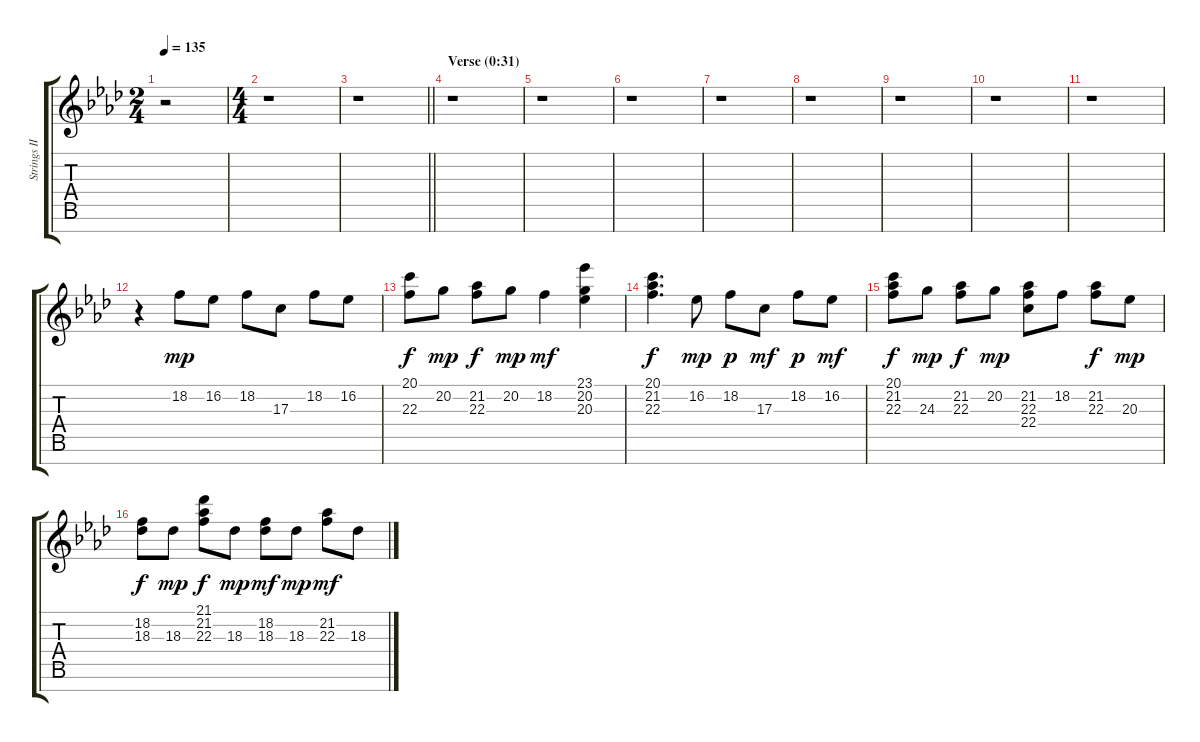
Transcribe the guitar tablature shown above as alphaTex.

\track ("Strings III" "Strings II") {instrument pizzicatostrings}
\staff {score tabs}
\tuning (E4 B3 G3 D3 A2 E2 B1) {hide}
\ts (2 4)
\tempo 135
\clef g2
\ks fminor
r.2{dy mp} |
\ts (4 4)
r.1 |
\barLineRight lightlight
r.1 |
\section ("" "Verse (0:31)")
r.1 |
r.1 |
r.1 |
r.1 |
r.1 |
r.1 |
r.1 |
r.1 |
r.4 18.2.8 16.2.8 18.2.8 17.3.8 18.2.8 16.2.8 |
(20.1 22.3).8{dy f} 20.2.8{dy mp} (21.2 22.3).8{dy f} 20.2.8{dy mp} 18.2.4{dy mf} (23.1 20.2 20.3).4 |
(20.1 21.2 22.3).4{d dy f} 16.2.8{dy mp} 18.2.8{dy p} 17.3.8{dy mf} 18.2.8{dy p} 16.2.8{dy mf} |
(20.1 21.2 22.3).8{dy f} 24.3.8{dy mp} (21.2 22.3).8{dy f} 20.2.8{dy mp} (21.2 22.3 22.4).8 18.2.8 (21.2 22.3).8{dy f} 20.3.8{dy mp} |
(18.2 18.3).8{dy f} 18.3.8{dy mp} (21.1 21.2 22.3).8{dy f} 18.3.8{dy mp} (18.2 18.3).8{dy mf} 18.3.8{dy mp} (21.2 22.3).8{dy mf} 18.3.8
